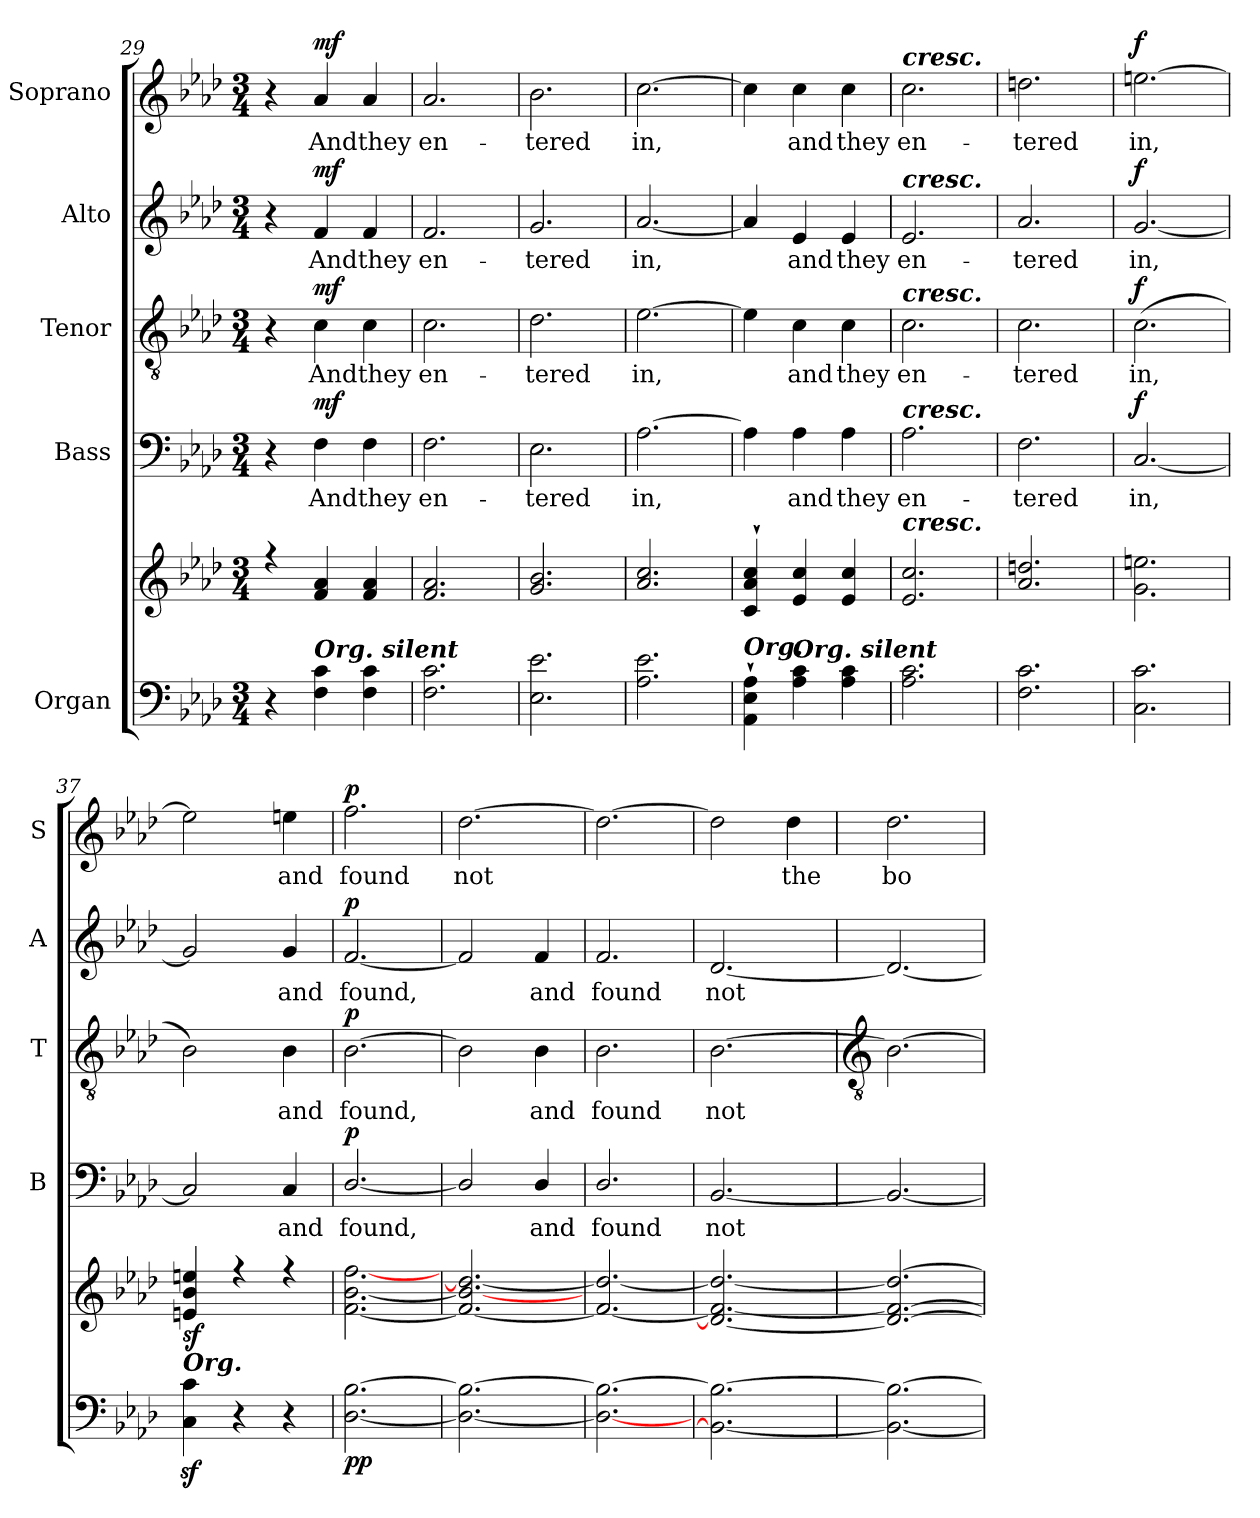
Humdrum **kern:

**kern	**kern	**dynam	**kern	**text	**dynam	**kern	**text	**dynam	**kern	**text	**dynam	**kern	**text	**dynam
*part5	*part5	*part5	*part4	*part4	*part4	*part3	*part3	*part3	*part2	*part2	*part2	*part1	*part1	*part1
*staff6	*staff5	*staff5/6	*staff4	*staff4	*staff4	*staff3	*staff3	*staff3	*staff2	*staff2	*staff2	*staff1	*staff1	*staff1
*I"Organ	*	*	*I"Bass	*	*	*I"Tenor	*	*	*I"Alto	*	*	*I"Soprano	*	*
*	*	*	*I'B	*	*	*I'T	*	*	*I'A	*	*	*I'S	*	*
!!LO:LB:g=z
*clefF4	*clefG2	*	*clefF4	*	*	*clefGv2	*	*	*clefG2	*	*	*clefG2	*	*
*k[b-e-a-d-]	*k[b-e-a-d-]	*	*k[b-e-a-d-]	*	*	*k[b-e-a-d-]	*	*	*k[b-e-a-d-]	*	*	*k[b-e-a-d-]	*	*
*A-:	*A-:	*	*A-:	*	*	*A-:	*	*	*A-:	*	*	*A-:	*	*
*M3/4	*M3/4	*	*M3/4	*	*	*M3/4	*	*	*M3/4	*	*	*M3/4	*	*
=29	=29	=29	=29	=29	=29	=29	=29	=29	=29	=29	=29	=29	=29	=29
*	*^	*	*	*	*	*	*	*	*	*	*	*	*	*
!	!	!LO:N:vis=1	!	!	!	!	!	!	!	!	!	!	!	!	!
4r	4r	2.ryy	.	4r	.	.	4r	.	.	4r	.	.	4r	.	.
!LO:TX:a:Bi:t=Org. silent	!	!	!	!	!	!	!	!	!	!	!	!	!	!	!
!	!	!	!	!	!LO:LY:b	!LO:DY:b	!	!LO:LY:b	!LO:DY:b	!	!LO:LY:b	!LO:DY:b	!	!LO:LY:b	!LO:DY:b
4F 4c	4f 4a-	.	.	4F	And	mf	4c	And	mf	4f	And	mf	4a-	And	mf
!	!	!	!	!	!LO:LY:b	!	!	!LO:LY:b	!	!	!LO:LY:b	!	!	!LO:LY:b	!
4F 4c	4f 4a-	.	.	4F	they	.	4c	they	.	4f	they	.	4a-	they	.
=30	=30	=30	=30	=30	=30	=30	=30	=30	=30	=30	=30	=30	=30	=30	=30
!	!	!LO:N:vis=1	!	!	!LO:LY:b	!	!	!LO:LY:b	!	!	!LO:LY:b	!	!	!LO:LY:b	!
2.F 2.c	2.f 2.a-	2.ryy	.	2.F	en-	.	2.c	en-	.	2.f	en-	.	2.a-	en-	.
=31	=31	=31	=31	=31	=31	=31	=31	=31	=31	=31	=31	=31	=31	=31	=31
!	!	!LO:N:vis=1	!	!	!LO:LY:b	!	!	!LO:LY:b	!	!	!LO:LY:b	!	!	!LO:LY:b	!
2.E- 2.e-	2.g 2.b-	2.ryy	.	2.E-	-tered	.	2.d-	-tered	.	2.g	-tered	.	2.b-	-tered	.
=32	=32	=32	=32	=32	=32	=32	=32	=32	=32	=32	=32	=32	=32	=32	=32
!	!	!LO:N:vis=1	!	!	!LO:LY:b	!	!	!LO:LY:b	!	!	!LO:LY:b	!	!	!LO:LY:b	!
2.A- 2.e-	2.a- 2.cc	2.ryy	.	[2.A-	in,	.	[2.e-	in,	.	[2.a-	in,	.	[2.cc	in,	.
=33	=33	=33	=33	=33	=33	=33	=33	=33	=33	=33	=33	=33	=33	=33	=33
!LO:TX:a:Bi:t=Org.	!	!	!	!	!	!	!	!	!	!	!	!	!	!	!
!	!	!LO:N:vis=1	!	!	!	!	!	!	!	!	!	!	!	!	!
4AA-` 4E-` 4A-`	4c` 4a-` 4cc`	2.ryy	.	4A-]	.	.	4e-]	.	.	4a-]	.	.	4cc]	.	.
!LO:TX:a:Bi:t=Org. silent	!	!	!	!	!	!	!	!	!	!	!	!	!	!	!
!	!	!	!	!	!LO:LY:b	!	!	!LO:LY:b	!	!	!LO:LY:b	!	!	!LO:LY:b	!
4A- 4c	4e- 4cc	.	.	4A-	and	.	4c	and	.	4e-	and	.	4cc	and	.
!	!	!	!	!	!LO:LY:b	!	!	!LO:LY:b	!	!	!LO:LY:b	!	!	!LO:LY:b	!
4A- 4c	4e- 4cc	.	.	4A-	they	.	4c	they	.	4e-	they	.	4cc	they	.
=34	=34	=34	=34	=34	=34	=34	=34	=34	=34	=34	=34	=34	=34	=34	=34
!	!	!	!	!	!	!	!	!	!	!	!	!	!LO:TX:a:Bi:t=cresc.	!	!
!	!	!	!	!	!	!	!	!	!	!LO:TX:a:Bi:t=cresc.	!	!	!	!	!
!	!	!	!	!	!	!	!LO:TX:a:Bi:t=cresc.	!	!	!	!	!	!	!	!
!	!	!	!	!LO:TX:a:Bi:t=cresc.	!	!	!	!	!	!	!	!	!	!	!
!	!LO:TX:a:Bi:t=cresc.	!	!	!	!	!	!	!	!	!	!	!	!	!	!
!	!	!LO:N:vis=1	!	!	!LO:LY:b	!	!	!LO:LY:b	!	!	!LO:LY:b	!	!	!LO:LY:b	!
2.A- 2.c	2.e- 2.cc	2.ryy	.	2.A-	en-	.	2.c	en-	.	2.e-	en-	.	2.cc	en-	.
=35	=35	=35	=35	=35	=35	=35	=35	=35	=35	=35	=35	=35	=35	=35	=35
!	!	!LO:N:vis=1	!	!	!LO:LY:b	!	!	!LO:LY:b	!	!	!LO:LY:b	!	!	!LO:LY:b	!
2.F 2.c	2.a- 2.ddn	2.ryy	.	2.F	-tered	.	2.c	-tered	.	2.a-	-tered	.	2.ddn	-tered	.
=36	=36	=36	=36	=36	=36	=36	=36	=36	=36	=36	=36	=36	=36	=36	=36
!	!	!	!	!	!LO:LY:b	!LO:DY:b	!	!LO:LY:b	!LO:DY:b	!	!LO:LY:b	!LO:DY:b	!	!LO:LY:b	!LO:DY:b
2.C 2.c	2.ryy	2.g\ 2.een\	.	[2.C	in,	f	(>2.c	in,	f	[2.g	in,	f	[2.een	in,	f
=37	=37	=37	=37	=37	=37	=37	=37	=37	=37	=37	=37	=37	=37	=37	=37
!LO:TX:a:Bi:t=Org.	!	!	!	!	!	!	!	!	!	!	!	!	!	!	!
!	!	!LO:N:vis=1	!LO:DY:b	!	!	!	!	!	!	!	!	!	!	!	!
4Cz< 4cz<	4en 4b- 4een	2.ryy	sf	2C]	.	.	2B-)	.	.	2g]	.	.	2ee]	.	.
4r	4r	.	.	.	.	.	.	.	.	.	.	.	.	.	.
!	!	!	!	!	!LO:LY:b	!	!	!LO:LY:b	!	!	!LO:LY:b	!	!	!LO:LY:b	!
4r	4r	.	.	4C	and	.	4B-	and	.	4g	and	.	4ee	and	.
=38	=38	=38	=38	=38	=38	=38	=38	=38	=38	=38	=38	=38	=38	=38	=38
!	!	!	!LO:DY:b=2	!	!LO:LY:b	!	!	!LO:LY:b	!	!	!LO:LY:b	!	!	!LO:LY:b	!
!	!	!	!LO:DY:n=1:b	!	!	!LO:DY:b	!	!	!LO:DY:b	!	!	!LO:DY:b	!	!	!LO:DY:b
[2.D- [2.B-	2.ryy	[2.f\ [2.b-\ [2.ff\	p p	[2.D-/	found,	p	[2.B-	found,	p	[2.f	found,	p	2.ff	found	p
=39	=39	=39	=39	=39	=39	=39	=39	=39	=39	=39	=39	=39	=39	=39	=39
!	!	!	!	!	!	!	!	!	!	!	!	!	!	!LO:LY:b	!
2.D-_ 2.B-_	2.ryy	2.f/_ 2.b-/_ 2.dd-/_	.	2D-/]	.	.	2B-]	.	.	2f]	.	.	[2.dd-	not	.
!	!	!	!	!	!LO:LY:b	!	!	!LO:LY:b	!	!	!LO:LY:b	!	!	!	!
.	.	.	.	4D-/	and	.	4B-	and	.	4f	and	.	.	.	.
=40	=40	=40	=40	=40	=40	=40	=40	=40	=40	=40	=40	=40	=40	=40	=40
!	!	!	!	!	!LO:LY:b	!	!	!LO:LY:b	!	!	!LO:LY:b	!	!	!	!
2.D-_ 2.B-_	2.ryy	2.f/_ 2.dd-/_	.	2.D-/	found	.	2.B-	found	.	2.f	found	.	2.dd-_	.	.
=41	=41	=41	=41	=41	=41	=41	=41	=41	=41	=41	=41	=41	=41	=41	=41
!	!	!	!	!	!LO:LY:b	!	!	!LO:LY:b	!	!	!LO:LY:b	!	!	!	!
2.BB-_ 2.B-_	2.ryy	2.d-/_ 2.f/_ 2.dd-/_	.	[2.BB-	not	.	[2.B-	not	.	[2.d-	not	.	2dd-]	.	.
!	!	!	!	!	!	!	!	!	!	!	!	!	!	!LO:LY:b	!
.	.	.	.	.	.	.	.	.	.	.	.	.	4dd-	the	.
!!LO:LB:g=z
=42	=42	=42	=42	=42	=42	=42	=42	=42	=42	=42	=42	=42	=42	=42	=42
*	*	*	*	*	*	*	*clefGv2	*	*	*	*	*	*	*	*
!	!	!LO:N:vis=1	!	!	!	!	!	!	!	!	!	!	!	!LO:LY:b	!
2.BB-_ 2.B-_	2.d-_ 2.f_ 2.dd-_	2.ryy	.	2.BB-_	.	.	2.B-_	.	.	2.d-_	.	.	2.dd-	bo-	.
*	*v	*v	*	*	*	*	*	*	*	*	*	*	*	*	*
=	=	=	=	=	=	=	=	=	=	=	=	=	=	=
*-	*-	*-	*-	*-	*-	*-	*-	*-	*-	*-	*-	*-	*-	*-
